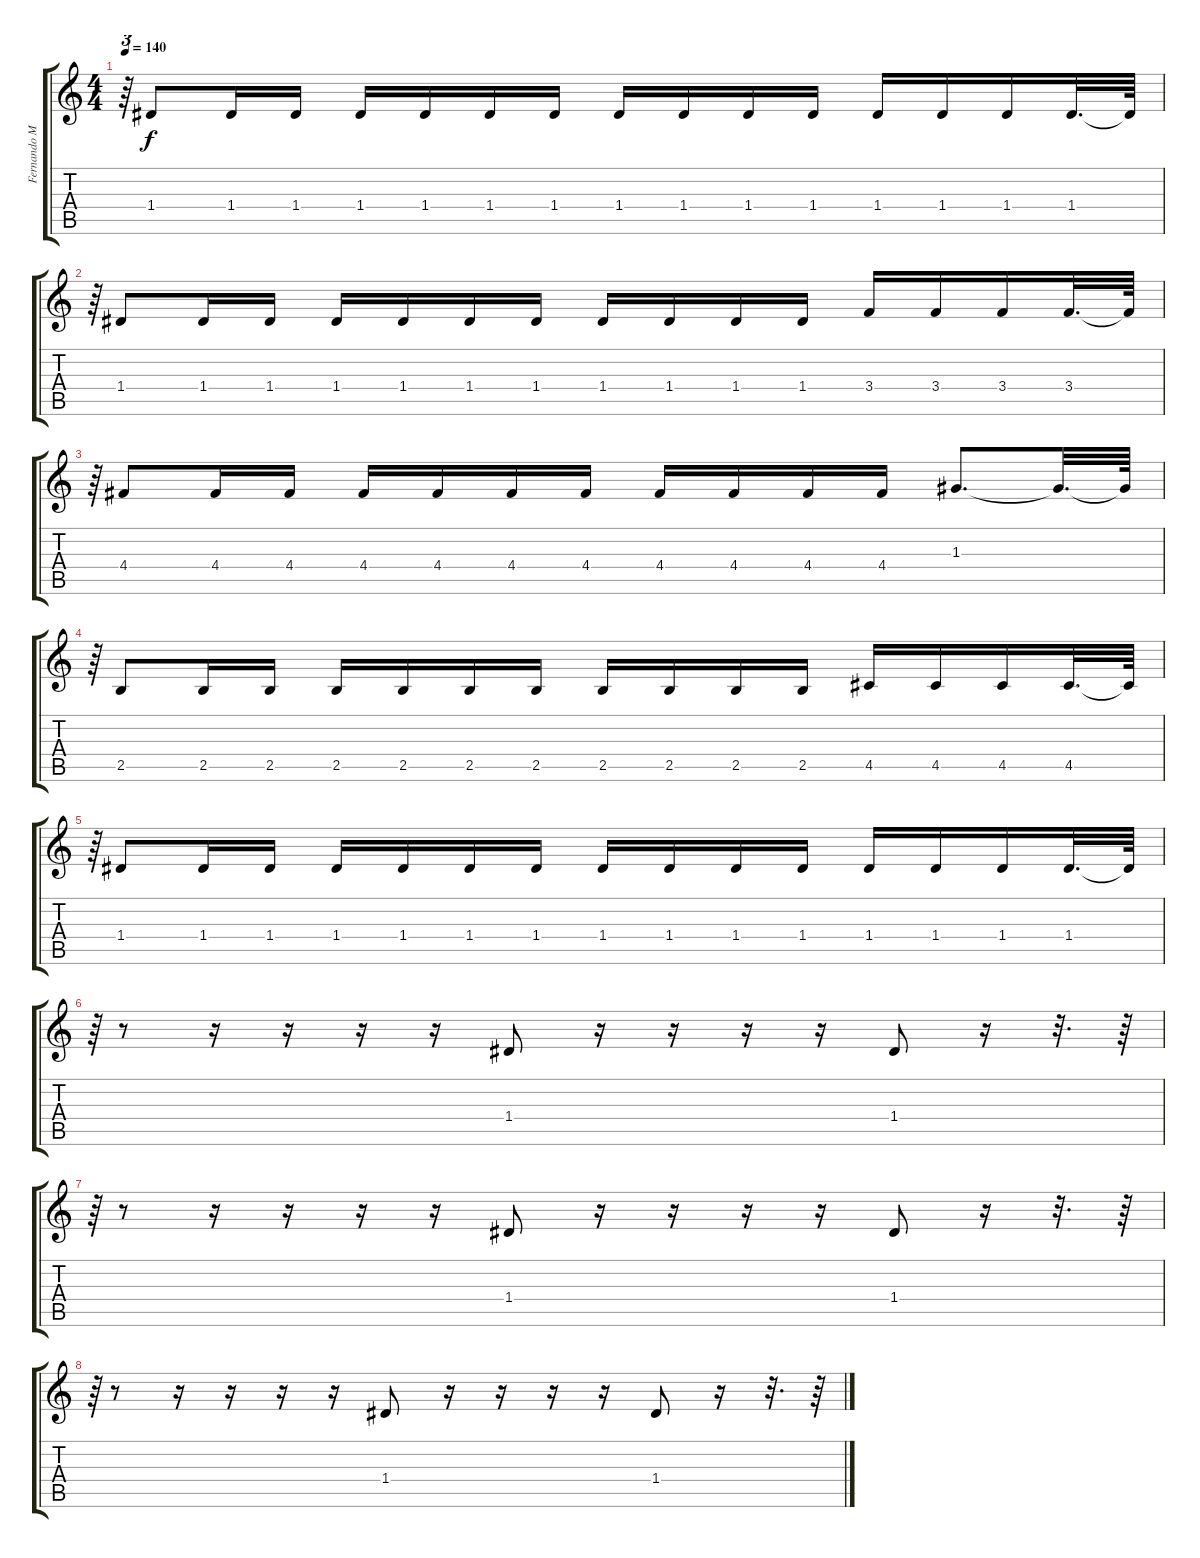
\track ("Fernando Mon" "Fernando M") {instrument overdrivenguitar}
\staff {score tabs}
\tuning (E4 B3 G3 D3 A2 E2) {hide}
\ts (4 4)
\tempo 140
\clef g2
\ks c
r.64{tu (3 2) dy f} 1.4.8 1.4.16 1.4.16 1.4.16 1.4.16 1.4.16 1.4.16 1.4.16 1.4.16 1.4.16 1.4.16 1.4.16 1.4.16 1.4.16 1.4.32{d} 1.4{t}.64 |
r.64{tu (3 2)} 1.4.8 1.4.16 1.4.16 1.4.16 1.4.16 1.4.16 1.4.16 1.4.16 1.4.16 1.4.16 1.4.16 3.4.16 3.4.16 3.4.16 3.4.32{d} 3.4{t}.64 |
r.64{tu (3 2)} 4.4.8 4.4.16 4.4.16 4.4.16 4.4.16 4.4.16 4.4.16 4.4.16 4.4.16 4.4.16 4.4.16 1.3.8{d} 1.3{t}.32{d} 1.3{t}.64 |
r.64{tu (3 2)} 2.5.8 2.5.16 2.5.16 2.5.16 2.5.16 2.5.16 2.5.16 2.5.16 2.5.16 2.5.16 2.5.16 4.5.16 4.5.16 4.5.16 4.5.32{d} 4.5{t}.64 |
r.64{tu (3 2)} 1.4.8 1.4.16 1.4.16 1.4.16 1.4.16 1.4.16 1.4.16 1.4.16 1.4.16 1.4.16 1.4.16 1.4.16 1.4.16 1.4.16 1.4.32{d} 1.4{t}.64 |
r.64{tu (3 2)} r.8 r.16 r.16 r.16 r.16 1.4.8 r.16 r.16 r.16 r.16 1.4.8 r.16 r.32{d} r.64 |
r.64{tu (3 2)} r.8 r.16 r.16 r.16 r.16 1.4.8 r.16 r.16 r.16 r.16 1.4.8 r.16 r.32{d} r.64 |
r.64{tu (3 2)} r.8 r.16 r.16 r.16 r.16 1.4.8 r.16 r.16 r.16 r.16 1.4.8 r.16 r.32{d} r.64
